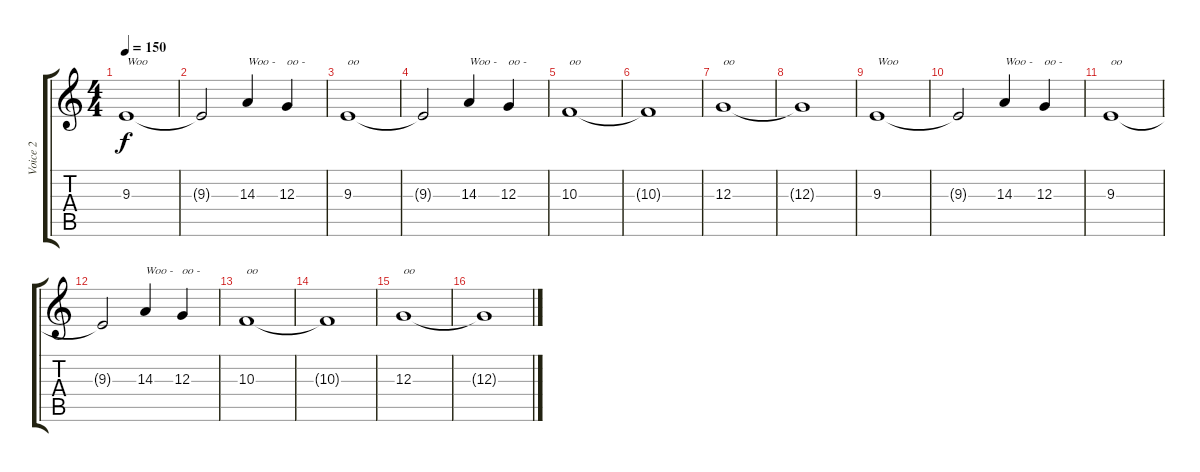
\track ("Voice 2" "Voice 2") {instrument lead6voice}
\staff {score tabs}
\tuning (E4 B3 G3 D3 A2 E2) {hide}
\ts (4 4)
\tempo 150
\clef g2
\ks c
9.3.1{txt "Woo" dy f} |
9.3{t}.2 14.3.4{txt "Woo -"} 12.3.4{txt "oo -"} |
9.3.1{txt "oo"} |
9.3{t}.2 14.3.4{txt "Woo -"} 12.3.4{txt "oo -"} |
10.3.1{txt "oo"} |
10.3{t}.1 |
12.3.1{txt "oo"} |
12.3{t}.1 |
9.3.1{txt "Woo"} |
9.3{t}.2 14.3.4{txt "Woo -"} 12.3.4{txt "oo -"} |
9.3.1{txt "oo"} |
9.3{t}.2 14.3.4{txt "Woo -"} 12.3.4{txt "oo -"} |
10.3.1{txt "oo"} |
10.3{t}.1 |
12.3.1{txt "oo"} |
12.3{t}.1
